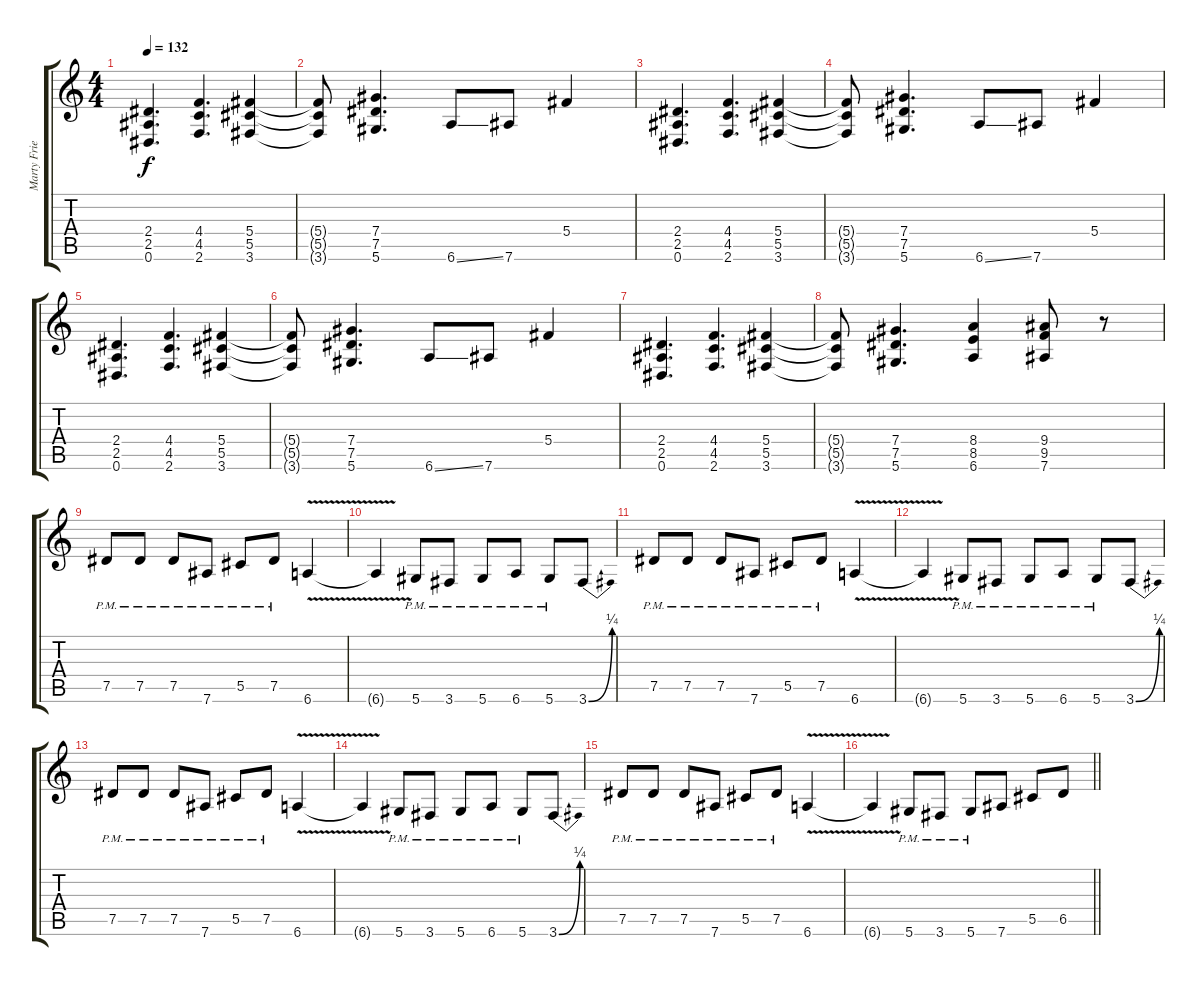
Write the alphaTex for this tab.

\track ("Marty Friedman " "Marty Frie") {instrument distortionguitar}
\staff {score tabs}
\tuning (Eb4 Bb3 Gb3 Db3 Ab2 Eb2) {hide}
\ts (4 4)
\tempo 132
\clef g2
\ks c
(2.4 2.5 0.6).4{d dy f instrument distortionguitar} (4.4 4.5 2.6).4{d} (5.4 5.5 3.6).4 |
(5.4{t} 5.5{t} 3.6{t}).8 (7.4 7.5 5.6).4{d} 6.6{ss}.8 7.6.8 5.4.4 |
(2.4 2.5 0.6).4{d} (4.4 4.5 2.6).4{d} (5.4 5.5 3.6).4 |
(5.4{t} 5.5{t} 3.6{t}).8 (7.4 7.5 5.6).4{d} 6.6{ss}.8 7.6.8 5.4.4 |
(2.4 2.5 0.6).4{d} (4.4 4.5 2.6).4{d} (5.4 5.5 3.6).4 |
(5.4{t} 5.5{t} 3.6{t}).8 (7.4 7.5 5.6).4{d} 6.6{ss}.8 7.6.8 5.4.4 |
(2.4 2.5 0.6).4{d} (4.4 4.5 2.6).4{d} (5.4 5.5 3.6).4 |
(5.4{t} 5.5{t} 3.6{t}).8 (7.4 7.5 5.6).4{d} (8.4 8.5 6.6).4 (9.4 9.5 7.6).8 r.8 |
7.5{pm}.8 7.5{pm}.8 7.5{pm}.8 7.6{pm}.8 5.5{pm}.8 7.5{pm}.8 6.6{v}.4 |
6.6{t}.4 5.6{pm}.8 3.6{pm}.8 5.6{pm}.8 6.6{pm}.8 5.6{pm}.8 3.6{be (bend 0 0 60 1)}.8 |
7.5{pm}.8 7.5{pm}.8 7.5{pm}.8 7.6{pm}.8 5.5{pm}.8 7.5{pm}.8 6.6{v}.4 |
6.6{t}.4 5.6{pm}.8 3.6{pm}.8 5.6{pm}.8 6.6{pm}.8 5.6{pm}.8 3.6{be (bend 0 0 60 1)}.8 |
7.5{pm}.8 7.5{pm}.8 7.5{pm}.8 7.6{pm}.8 5.5{pm}.8 7.5{pm}.8 6.6{v}.4 |
6.6{t}.4 5.6{pm}.8 3.6{pm}.8 5.6{pm}.8 6.6{pm}.8 5.6{pm}.8 3.6{be (bend 0 0 60 1)}.8 |
7.5{pm}.8 7.5{pm}.8 7.5{pm}.8 7.6{pm}.8 5.5{pm}.8 7.5{pm}.8 6.6{v}.4 |
\barLineRight lightlight
6.6{t}.4 5.6{pm}.8 3.6{pm}.8 5.6{pm}.8 7.6.8 5.5.8 6.5.8
